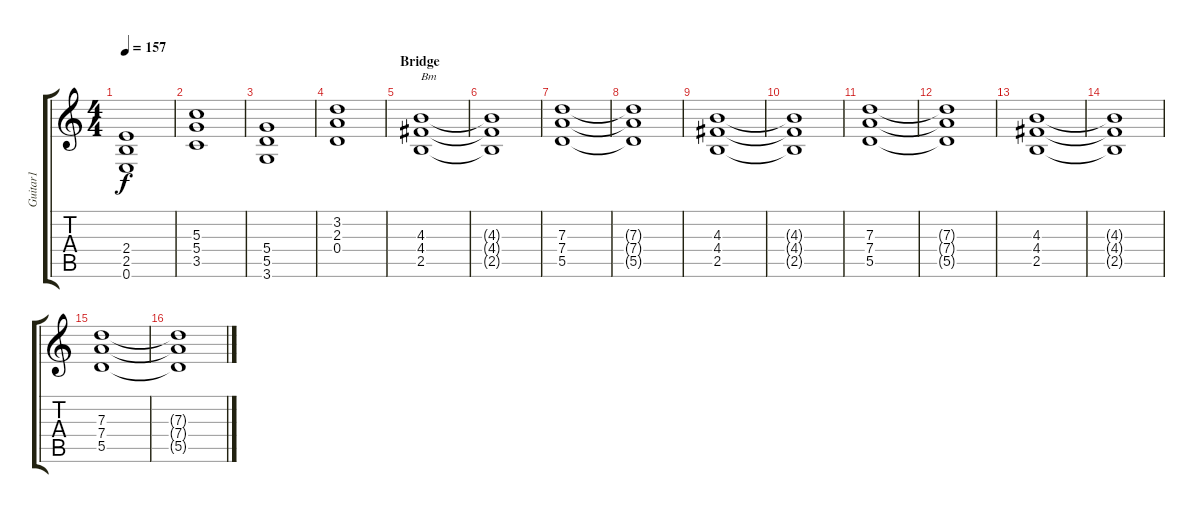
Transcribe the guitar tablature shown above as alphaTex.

\track ("Guitar1" "Guitar1") {instrument overdrivenguitar}
\staff {score tabs}
\tuning (E4 B3 G3 D3 A2 E2) {hide}
\ts (4 4)
\tempo 157
\clef g2
\ks c
(2.4 2.5 0.6).1{dy f} |
(5.3 5.4 3.5).1 |
(5.4 5.5 3.6).1 |
(3.2 2.3 0.4).1 |
\section ("" "Bridge")
(4.3 4.4 2.5).1{txt "Bm"} |
(4.3{t} 4.4{t} 2.5{t}).1 |
(7.3 7.4 5.5).1 |
(7.3{t} 7.4{t} 5.5{t}).1 |
(4.3 4.4 2.5).1 |
(4.3{t} 4.4{t} 2.5{t}).1 |
(7.3 7.4 5.5).1 |
(7.3{t} 7.4{t} 5.5{t}).1 |
(4.3 4.4 2.5).1 |
(4.3{t} 4.4{t} 2.5{t}).1 |
(7.3 7.4 5.5).1 |
(7.3{t} 7.4{t} 5.5{t}).1
